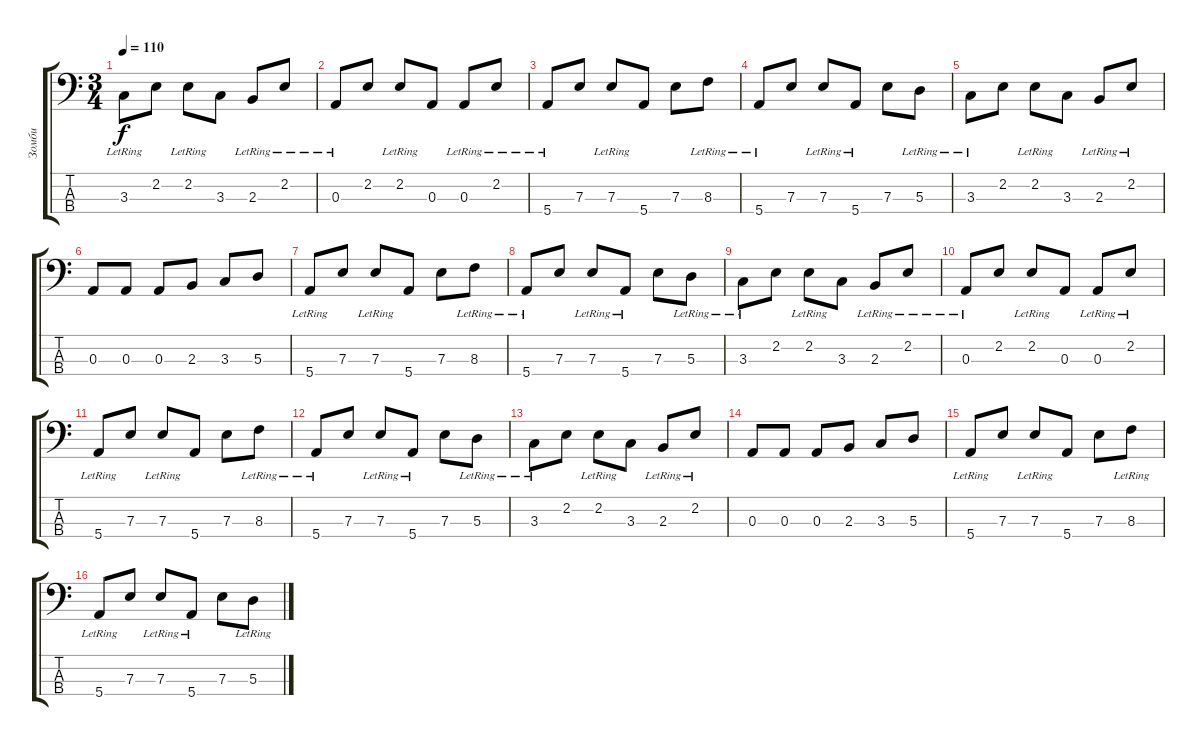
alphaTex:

\track ("Зомби" "Зомби") {instrument electricbassfinger}
\staff {score tabs}
\tuning (G2 D2 A1 E1) {hide}
\ts (3 4)
\tempo 110
\clef f4
\ks c
3.3{lr}.8{dy f} 2.2.8 2.2{lr}.8 3.3.8 2.3{lr}.8 2.2{lr}.8 |
0.3{lr}.8 2.2.8 2.2{lr}.8 0.3.8 0.3{lr}.8 2.2{lr}.8 |
5.4{lr}.8 7.3.8 7.3{lr}.8 5.4.8 7.3.8 8.3{lr}.8 |
5.4{lr}.8 7.3.8 7.3{lr}.8 5.4{lr}.8 7.3.8 5.3{lr}.8 |
3.3{lr}.8 2.2.8 2.2{lr}.8 3.3.8 2.3{lr}.8 2.2{lr}.8 |
0.3.8 0.3.8 0.3.8 2.3.8 3.3.8 5.3.8 |
5.4{lr}.8 7.3.8 7.3{lr}.8 5.4.8 7.3.8 8.3{lr}.8 |
5.4{lr}.8 7.3.8 7.3{lr}.8 5.4{lr}.8 7.3.8 5.3{lr}.8 |
3.3{lr}.8 2.2.8 2.2{lr}.8 3.3.8 2.3{lr}.8 2.2{lr}.8 |
0.3{lr}.8 2.2.8 2.2{lr}.8 0.3.8 0.3{lr}.8 2.2{lr}.8 |
5.4{lr}.8 7.3.8 7.3{lr}.8 5.4.8 7.3.8 8.3{lr}.8 |
5.4{lr}.8 7.3.8 7.3{lr}.8 5.4{lr}.8 7.3.8 5.3{lr}.8 |
3.3{lr}.8 2.2.8 2.2{lr}.8 3.3.8 2.3{lr}.8 2.2{lr}.8 |
0.3.8 0.3.8 0.3.8 2.3.8 3.3.8 5.3.8 |
5.4{lr}.8 7.3.8 7.3{lr}.8 5.4.8 7.3.8 8.3{lr}.8 |
5.4{lr}.8 7.3.8 7.3{lr}.8 5.4{lr}.8 7.3.8 5.3{lr}.8
